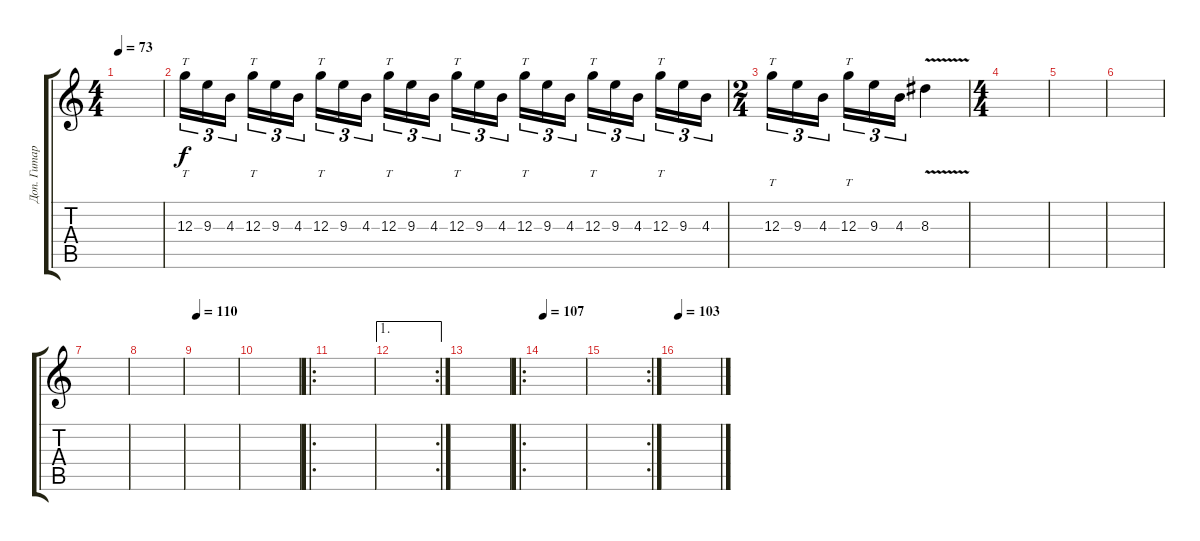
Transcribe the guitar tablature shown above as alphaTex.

\track ("Доп. Гитары" "Доп. Гитар") {instrument distortionguitar}
\staff {score tabs}
\tuning (E4 B3 G3 D3 A2 E2) {hide}
\ts (4 4)
\tempo 73
\clef g2
\ks c
|
12.3.16{tt tu (3 2) volume 5} 9.3.16{tu (3 2) volume 11} 4.3.16{tu (3 2) beam splitsecondary} 12.3.16{tt tu (3 2)} 9.3.16{tu (3 2)} 4.3.16{tu (3 2)} 12.3.16{tt tu (3 2)} 9.3.16{tu (3 2)} 4.3.16{tu (3 2) beam splitsecondary} 12.3.16{tt tu (3 2)} 9.3.16{tu (3 2)} 4.3.16{tu (3 2)} 12.3.16{tt tu (3 2)} 9.3.16{tu (3 2)} 4.3.16{tu (3 2) beam splitsecondary} 12.3.16{tt tu (3 2)} 9.3.16{tu (3 2)} 4.3.16{tu (3 2)} 12.3.16{tt tu (3 2)} 9.3.16{tu (3 2)} 4.3.16{tu (3 2) beam splitsecondary} 12.3.16{tt tu (3 2)} 9.3.16{tu (3 2)} 4.3.16{tu (3 2)} |
\ts (2 4)
12.3.16{tt tu (3 2)} 9.3.16{tu (3 2)} 4.3.16{tu (3 2) beam splitsecondary} 12.3.16{tt tu (3 2)} 9.3.16{tu (3 2)} 4.3.16{tu (3 2)} 8.3{v}.4 |
\ts (4 4)
|
|
|
|
|
\tempo 110
|
|
\ro
|
\ae 1
\rc 2
|
|
\ro
\tempo 107
|
\rc 2
|
\tempo 103
